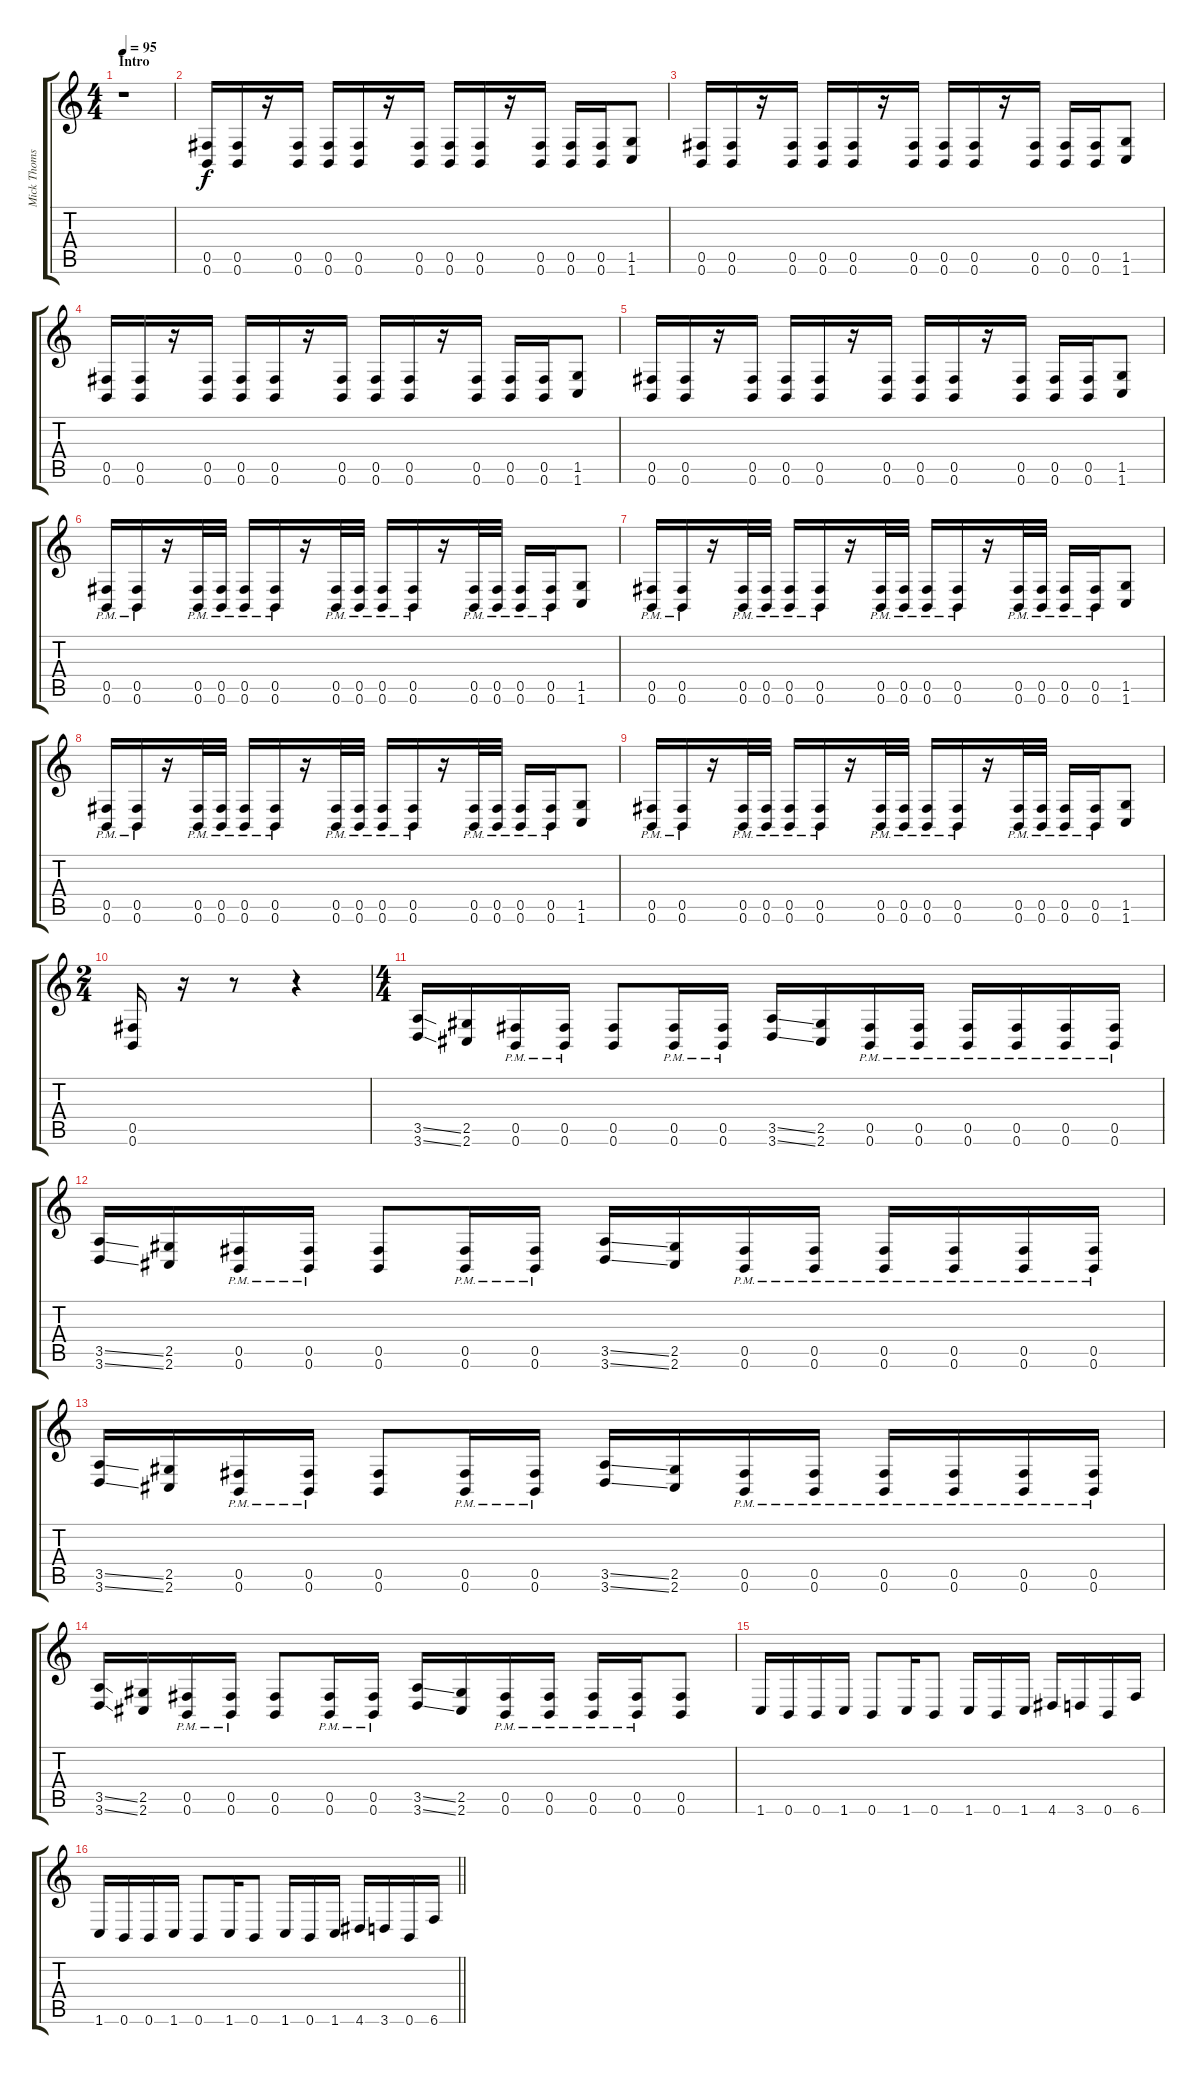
\track ("Mick Thomson" "Mick Thoms") {instrument distortionguitar}
\staff {score tabs}
\tuning (Db4 Ab3 E3 B2 Gb2 B1) {hide}
\ts (4 4)
\section ("" "Intro")
\tempo 95
\clef g2
\ks c
r.1{dy f instrument distortionguitar} |
(0.5 0.6).16 (0.5 0.6).16 r.16 (0.5 0.6).16 (0.5 0.6).16 (0.5 0.6).16 r.16 (0.5 0.6).16 (0.5 0.6).16 (0.5 0.6).16 r.16 (0.5 0.6).16 (0.5 0.6).16 (0.5 0.6).16 (1.5 1.6).8 |
(0.5 0.6).16 (0.5 0.6).16 r.16 (0.5 0.6).16 (0.5 0.6).16 (0.5 0.6).16 r.16 (0.5 0.6).16 (0.5 0.6).16 (0.5 0.6).16 r.16 (0.5 0.6).16 (0.5 0.6).16 (0.5 0.6).16 (1.5 1.6).8 |
(0.5 0.6).16 (0.5 0.6).16 r.16 (0.5 0.6).16 (0.5 0.6).16 (0.5 0.6).16 r.16 (0.5 0.6).16 (0.5 0.6).16 (0.5 0.6).16 r.16 (0.5 0.6).16 (0.5 0.6).16 (0.5 0.6).16 (1.5 1.6).8 |
(0.5 0.6).16 (0.5 0.6).16 r.16 (0.5 0.6).16 (0.5 0.6).16 (0.5 0.6).16 r.16 (0.5 0.6).16 (0.5 0.6).16 (0.5 0.6).16 r.16 (0.5 0.6).16 (0.5 0.6).16 (0.5 0.6).16 (1.5 1.6).8 |
(0.5{pm} 0.6{pm}).16 (0.5{pm} 0.6{pm}).16 r.16 (0.5{pm} 0.6{pm}).32 (0.5{pm} 0.6{pm}).32 (0.5{pm} 0.6{pm}).16 (0.5{pm} 0.6{pm}).16 r.16 (0.5{pm} 0.6{pm}).32 (0.5{pm} 0.6{pm}).32 (0.5{pm} 0.6{pm}).16 (0.5{pm} 0.6{pm}).16 r.16 (0.5{pm} 0.6{pm}).32 (0.5{pm} 0.6{pm}).32 (0.5{pm} 0.6{pm}).16 (0.5{pm} 0.6{pm}).16 (1.5 1.6).8 |
(0.5{pm} 0.6{pm}).16 (0.5{pm} 0.6{pm}).16 r.16 (0.5{pm} 0.6{pm}).32 (0.5{pm} 0.6{pm}).32 (0.5{pm} 0.6{pm}).16 (0.5{pm} 0.6{pm}).16 r.16 (0.5{pm} 0.6{pm}).32 (0.5{pm} 0.6{pm}).32 (0.5{pm} 0.6{pm}).16 (0.5{pm} 0.6{pm}).16 r.16 (0.5{pm} 0.6{pm}).32 (0.5{pm} 0.6{pm}).32 (0.5{pm} 0.6{pm}).16 (0.5{pm} 0.6{pm}).16 (1.5 1.6).8 |
(0.5{pm} 0.6{pm}).16 (0.5{pm} 0.6{pm}).16 r.16 (0.5{pm} 0.6{pm}).32 (0.5{pm} 0.6{pm}).32 (0.5{pm} 0.6{pm}).16 (0.5{pm} 0.6{pm}).16 r.16 (0.5{pm} 0.6{pm}).32 (0.5{pm} 0.6{pm}).32 (0.5{pm} 0.6{pm}).16 (0.5{pm} 0.6{pm}).16 r.16 (0.5{pm} 0.6{pm}).32 (0.5{pm} 0.6{pm}).32 (0.5{pm} 0.6{pm}).16 (0.5{pm} 0.6{pm}).16 (1.5 1.6).8 |
(0.5{pm} 0.6{pm}).16 (0.5{pm} 0.6{pm}).16 r.16 (0.5{pm} 0.6{pm}).32 (0.5{pm} 0.6{pm}).32 (0.5{pm} 0.6{pm}).16 (0.5{pm} 0.6{pm}).16 r.16 (0.5{pm} 0.6{pm}).32 (0.5{pm} 0.6{pm}).32 (0.5{pm} 0.6{pm}).16 (0.5{pm} 0.6{pm}).16 r.16 (0.5{pm} 0.6{pm}).32 (0.5{pm} 0.6{pm}).32 (0.5{pm} 0.6{pm}).16 (0.5{pm} 0.6{pm}).16 (1.5 1.6).8 |
\ts (2 4)
(0.5 0.6).16 r.16 r.8 r.4 |
\ts (4 4)
(3.5{ss} 3.6{ss}).16 (2.5 2.6).16 (0.5{pm} 0.6{pm}).16 (0.5{pm} 0.6{pm}).16 (0.5 0.6).8 (0.5{pm} 0.6{pm}).16 (0.5{pm} 0.6{pm}).16 (3.5{ss} 3.6{ss}).16 (2.5 2.6).16 (0.5{pm} 0.6{pm}).16 (0.5{pm} 0.6{pm}).16 (0.5{pm} 0.6{pm}).16 (0.5{pm} 0.6{pm}).16 (0.5{pm} 0.6{pm}).16 (0.5{pm} 0.6{pm}).16 |
(3.5{ss} 3.6{ss}).16 (2.5 2.6).16 (0.5{pm} 0.6{pm}).16 (0.5{pm} 0.6{pm}).16 (0.5 0.6).8 (0.5{pm} 0.6{pm}).16 (0.5{pm} 0.6{pm}).16 (3.5{ss} 3.6{ss}).16 (2.5 2.6).16 (0.5{pm} 0.6{pm}).16 (0.5{pm} 0.6{pm}).16 (0.5{pm} 0.6{pm}).16 (0.5{pm} 0.6{pm}).16 (0.5{pm} 0.6{pm}).16 (0.5{pm} 0.6{pm}).16 |
(3.5{ss} 3.6{ss}).16 (2.5 2.6).16 (0.5{pm} 0.6{pm}).16 (0.5{pm} 0.6{pm}).16 (0.5 0.6).8 (0.5{pm} 0.6{pm}).16 (0.5{pm} 0.6{pm}).16 (3.5{ss} 3.6{ss}).16 (2.5 2.6).16 (0.5{pm} 0.6{pm}).16 (0.5{pm} 0.6{pm}).16 (0.5{pm} 0.6{pm}).16 (0.5{pm} 0.6{pm}).16 (0.5{pm} 0.6{pm}).16 (0.5{pm} 0.6{pm}).16 |
(3.5{ss} 3.6{ss}).16 (2.5 2.6).16 (0.5{pm} 0.6{pm}).16 (0.5{pm} 0.6{pm}).16 (0.5 0.6).8 (0.5{pm} 0.6{pm}).16 (0.5{pm} 0.6{pm}).16 (3.5{ss} 3.6{ss}).16 (2.5 2.6).16 (0.5{pm} 0.6{pm}).16 (0.5{pm} 0.6{pm}).16 (0.5{pm} 0.6{pm}).16 (0.5{pm} 0.6{pm}).16 (0.5 0.6).8 |
1.6.16 0.6.16 0.6.16 1.6.16 0.6.8 1.6.16 0.6.8 1.6.16 0.6.16 1.6.16 4.6.16 3.6.16 0.6.16 6.6.16 |
\barLineRight lightlight
1.6.16 0.6.16 0.6.16 1.6.16 0.6.8 1.6.16 0.6.8 1.6.16 0.6.16 1.6.16 4.6.16 3.6.16 0.6.16 6.6.16
